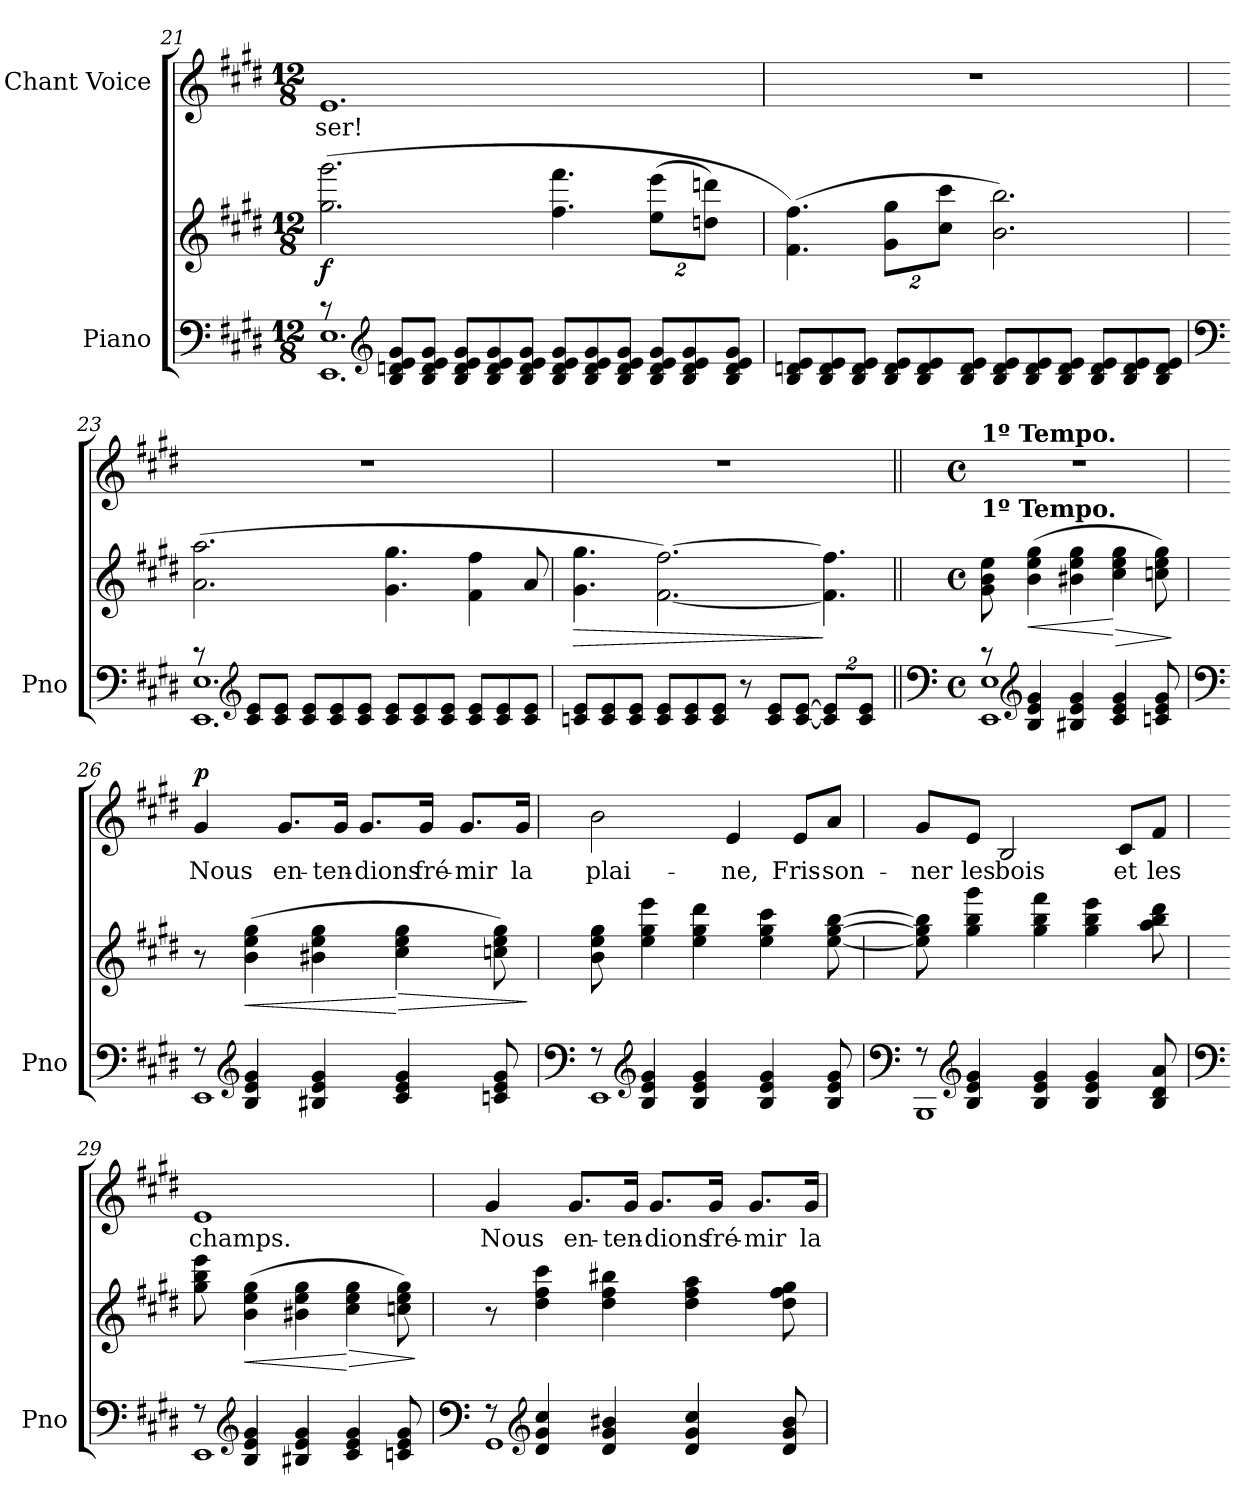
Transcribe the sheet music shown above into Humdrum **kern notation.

**kern	**kern	**dynam	**kern	**text	**dynam
*part2	*part2	*part2	*part1	*part1	*part1
*staff3	*staff2	*staff2/3	*staff1	*staff1	*staff1
*I"Piano	*	*	*I"Chant Voice	*	*
*I'Pno	*	*	*	*	*
*clefF4	*clefG2	*	*clefG2	*	*
*k[f#c#g#d#]	*k[f#c#g#d#]	*	*k[f#c#g#d#]	*	*
*M12/8	*M12/8	*	*M12/8	*	*
=21	=21	=21	=21	=21	=21
*^	*	*	*	*	*
!	!	!	!LO:DY:b	!	!LO:LY:b	!
8r	1.EE 1.E	(2.gg#\ 2.ggg#\	f	1.e	-ser!	.
*clefG2	*	*	*	*	*	*
8B/ 8dn/ 8e/ 8g#/L	.	.	.	.	.	.
8B/ 8d/ 8e/ 8g#/J	.	.	.	.	.	.
8B/ 8d/ 8e/ 8g#/L	.	.	.	.	.	.
8B/ 8d/ 8e/ 8g#/	.	.	.	.	.	.
8B/ 8d/ 8e/ 8g#/J	.	.	.	.	.	.
8B/ 8d/ 8e/ 8g#/L	.	4.ff#\ 4.fff#\	.	.	.	.
8B/ 8d/ 8e/ 8g#/	.	.	.	.	.	.
8B/ 8d/ 8e/ 8g#/J	.	.	.	.	.	.
*	*	*Xbrackettup	*	*	*	*
8B/ 8d/ 8e/ 8g#/L	.	(16%3ee\ 16%3eee\L	.	.	.	.
8B/ 8d/ 8e/ 8g#/	.	.	.	.	.	.
.	.	16%3ddn\ 16%3dddn\J)	.	.	.	.
8B/ 8d/ 8e/ 8g#/J	.	.	.	.	.	.
*v	*v	*	*	*	*	*
=22	=22	=22	=22	=22	=22
8B/ 8dn/ 8e/L	(4.f#\ 4.ff#\)	.	1.r	.	.
8B/ 8d/ 8e/	.	.	.	.	.
8B/ 8d/ 8e/J	.	.	.	.	.
8B/ 8d/ 8e/L	16%3g#\ 16%3gg#\L	.	.	.	.
8B/ 8d/ 8e/	.	.	.	.	.
.	16%3cc#\ 16%3ccc#\J	.	.	.	.
8B/ 8d/ 8e/J	.	.	.	.	.
8B/ 8d/ 8e/L	2.b\ 2.bb\)	.	.	.	.
8B/ 8d/ 8e/	.	.	.	.	.
8B/ 8d/ 8e/J	.	.	.	.	.
8B/ 8d/ 8e/L	.	.	.	.	.
8B/ 8d/ 8e/	.	.	.	.	.
8B/ 8d/ 8e/J	.	.	.	.	.
!!LO:PB:g=z
=23	=23	=23	=23	=23	=23
*clefF4	*	*	*	*	*
*^	*	*	*	*	*
8r	1.EE 1.E	(2.a\ 2.aa\	.	1.r	.	.
*clefG2	*	*	*	*	*	*
8c#/ 8e/L	.	.	.	.	.	.
8c#/ 8e/J	.	.	.	.	.	.
8c#/ 8e/L	.	.	.	.	.	.
8c#/ 8e/	.	.	.	.	.	.
8c#/ 8e/J	.	.	.	.	.	.
8c#/ 8e/L	.	4.g#\ 4.gg#\	.	.	.	.
8c#/ 8e/	.	.	.	.	.	.
8c#/ 8e/J	.	.	.	.	.	.
8c#/ 8e/L	.	4f#\ 4ff#\	.	.	.	.
8c#/ 8e/	.	.	.	.	.	.
8c#/ 8e/J	.	8a/	.	.	.	.
*v	*v	*	*	*	*	*
=24	=24	=24	=24	=24	=24
!	!	!LO:HP:b	!	!	!
8cn/ 8e/L	4.g#\ 4.gg#\	>	1.r	.	.
8c/ 8e/	.	.	.	.	.
8c/ 8e/J	.	.	.	.	.
8c/ 8e/L	[2.f#\ [2.ff#\)	.	.	.	.
8c/ 8e/	.	.	.	.	.
8c/ 8e/J	.	.	.	.	.
8r	.	.	.	.	.
8c/ 8e/L	.	.	.	.	.
[8c/ [8e/J	.	.	.	.	.
*Xbrackettup	*	*	*	*	*
16%3c/] 16%3e/]L	4.f#\] 4.ff#\]	]	.	.	.
16%3c/ 16%3e/J	.	.	.	.	.
=25||	=25||	=25||	=25||	=25||	=25||
*clefF4	*	*	*	*	*
*M4/4	*M4/4	*	*M4/4	*	*
*met(c)	*met(c)	*	*met(c)	*	*
*^	*	*	*	*	*
!	!	!	!	!LO:TX:a:B:t=1º Tempo.	!	!
!	!	!LO:TX:a:B:t=1º Tempo.	!	!	!	!
8r	1EE 1E	8g#\ 8b\ 8ee\	.	1r	.	.
*clefG2	*	*	*	*	*	*
!	!	!	!LO:HP:b	!	!	!
4B/ 4e/ 4g#/	.	(4b\ 4ee\ 4gg#\	<	.	.	.
4B#X/ 4e/ 4g#/	.	4b#X\ 4ee\ 4gg#\	.	.	.	.
!	!	!	!LO:HP:n=1:b	!	!	!
4c#/ 4e/ 4g#/	.	4cc#\ 4ee\ 4gg#\	[ >	.	.	.
8cn/ 8e/ 8g#/	.	8ccn\ 8ee\ 8gg#\)	.	.	.	.
*v	*v	*	*	*	*	*
.	.	]	.	.	.
!!LO:LB:g=z
=26	=26	=26	=26	=26	=26
*clefF4	*	*	*	*	*
*^	*	*	*	*	*
!	!	!	!	!	!LO:LY:b	!LO:DY:a
8r	1EE	8r	.	4g#/	Nous	p
*clefG2	*	*	*	*	*	*
!	!	!	!LO:HP:b	!	!	!
4B/ 4e/ 4g#/	.	(4b\ 4ee\ 4gg#\	<	.	.	.
!	!	!	!	!	!LO:LY:b	!
.	.	.	.	8.g#/L	en-	.
4B#X/ 4e/ 4g#/	.	4b#X\ 4ee\ 4gg#\	.	.	.	.
!	!	!	!	!	!LO:LY:b	!
.	.	.	.	16g#/Jk	-ten-	.
!	!	!	!	!	!LO:LY:b	!
.	.	.	.	8.g#/L	-dions	.
!	!	!	!LO:HP:n=1:b	!	!	!
4c#/ 4e/ 4g#/	.	4cc#\ 4ee\ 4gg#\	[ >	.	.	.
!	!	!	!	!	!LO:LY:b	!
.	.	.	.	16g#/Jk	fré-	.
!	!	!	!	!	!LO:LY:b	!
.	.	.	.	8.g#/L	-mir	.
8cn/ 8e/ 8g#/	.	8ccn\ 8ee\ 8gg#\)	.	.	.	.
!	!	!	!	!	!LO:LY:b	!
.	.	.	.	16g#/Jk	la	.
*v	*v	*	*	*	*	*
.	.	]	.	.	.
=27	=27	=27	=27	=27	=27
*clefF4	*	*	*	*	*
*^	*	*	*	*	*
!	!	!	!	!	!LO:LY:b	!
8r	1EE	8b\ 8ee\ 8gg#\	.	2b\	plai-	.
*clefG2	*	*	*	*	*	*
4B/ 4e/ 4g#/	.	4ee\ 4gg#\ 4eee\	.	.	.	.
4B/ 4e/ 4g#/	.	4ee\ 4gg#\ 4ddd#\	.	.	.	.
!	!	!	!	!	!LO:LY:b	!
.	.	.	.	4e/	-ne,	.
4B/ 4e/ 4g#/	.	4ee\ 4gg#\ 4ccc#\	.	.	.	.
!	!	!	!	!	!LO:LY:b	!
.	.	.	.	8e/L	Fris-	.
!	!	!	!	!	!LO:LY:b	!
8B/ 8e/ 8g#/	.	[8ee\ [8gg#\ [8bb\	.	8a/J	-son-	.
=28	=28	=28	=28	=28	=28	=28
*clefF4	*	*	*	*	*	*
!	!	!	!	!	!LO:LY:b	!
8r	1BBB	8ee\] 8gg#\] 8bb\]	.	8g#/L	-ner	.
*clefG2	*	*	*	*	*	*
!	!	!	!	!	!LO:LY:b	!
4B/ 4e/ 4g#/	.	4gg#\ 4bb\ 4ggg#\	.	8e/J	les	.
!	!	!	!	!	!LO:LY:b	!
.	.	.	.	2B/	bois	.
4B/ 4e/ 4g#/	.	4gg#\ 4bb\ 4fff#\	.	.	.	.
4B/ 4e/ 4g#/	.	4gg#\ 4bb\ 4eee\	.	.	.	.
!	!	!	!	!	!LO:LY:b	!
.	.	.	.	8c#/L	et	.
!	!	!	!	!	!LO:LY:b	!
8B/ 8d#/ 8a/	.	8aa\ 8bb\ 8ddd#\	.	8f#/J	les	.
=29	=29	=29	=29	=29	=29	=29
*clefF4	*	*	*	*	*	*
!	!	!	!	!	!LO:LY:b	!
8r	1EE	8gg#\ 8bb\ 8eee\	.	1e	champs.	.
*clefG2	*	*	*	*	*	*
!	!	!	!LO:HP:b	!	!	!
4B/ 4e/ 4g#/	.	(4b\ 4ee\ 4gg#\	<	.	.	.
4B#X/ 4e/ 4g#/	.	4b#X\ 4ee\ 4gg#\	.	.	.	.
!	!	!	!LO:HP:n=1:b	!	!	!
4c#/ 4e/ 4g#/	.	4cc#\ 4ee\ 4gg#\	[ >	.	.	.
8cn/ 8e/ 8g#/	.	8ccn\ 8ee\ 8gg#\)	.	.	.	.
*v	*v	*	*	*	*	*
.	.	]	.	.	.
!!LO:LB:g=z
=30	=30	=30	=30	=30	=30
*clefF4	*	*	*	*	*
*^	*	*	*	*	*
!	!	!	!	!	!LO:LY:b	!
8r	1GG#	8r	.	4g#/	Nous	.
*clefG2	*	*	*	*	*	*
4d#/ 4g#/ 4cc#/	.	4dd#\ 4ff#\ 4ccc#\	.	.	.	.
!	!	!	!	!	!LO:LY:b	!
.	.	.	.	8.g#/L	en-	.
4d#/ 4g#/ 4b#X/	.	4dd#\ 4ff#\ 4bb#X\	.	.	.	.
!	!	!	!	!	!LO:LY:b	!
.	.	.	.	16g#/Jk	-ten-	.
!	!	!	!	!	!LO:LY:b	!
.	.	.	.	8.g#/L	-dions	.
4d#/ 4g#/ 4cc#/	.	4dd#\ 4ff#\ 4aa\	.	.	.	.
!	!	!	!	!	!LO:LY:b	!
.	.	.	.	16g#/Jk	fré-	.
!	!	!	!	!	!LO:LY:b	!
.	.	.	.	8.g#/L	-mir	.
8d#/ 8g#/ 8b#/	.	8dd#\ 8ff#\ 8gg#\	.	.	.	.
!	!	!	!	!	!LO:LY:b	!
.	.	.	.	16g#/Jk	la	.
*v	*v	*	*	*	*	*
=	=	=	=	=	=
*-	*-	*-	*-	*-	*-
